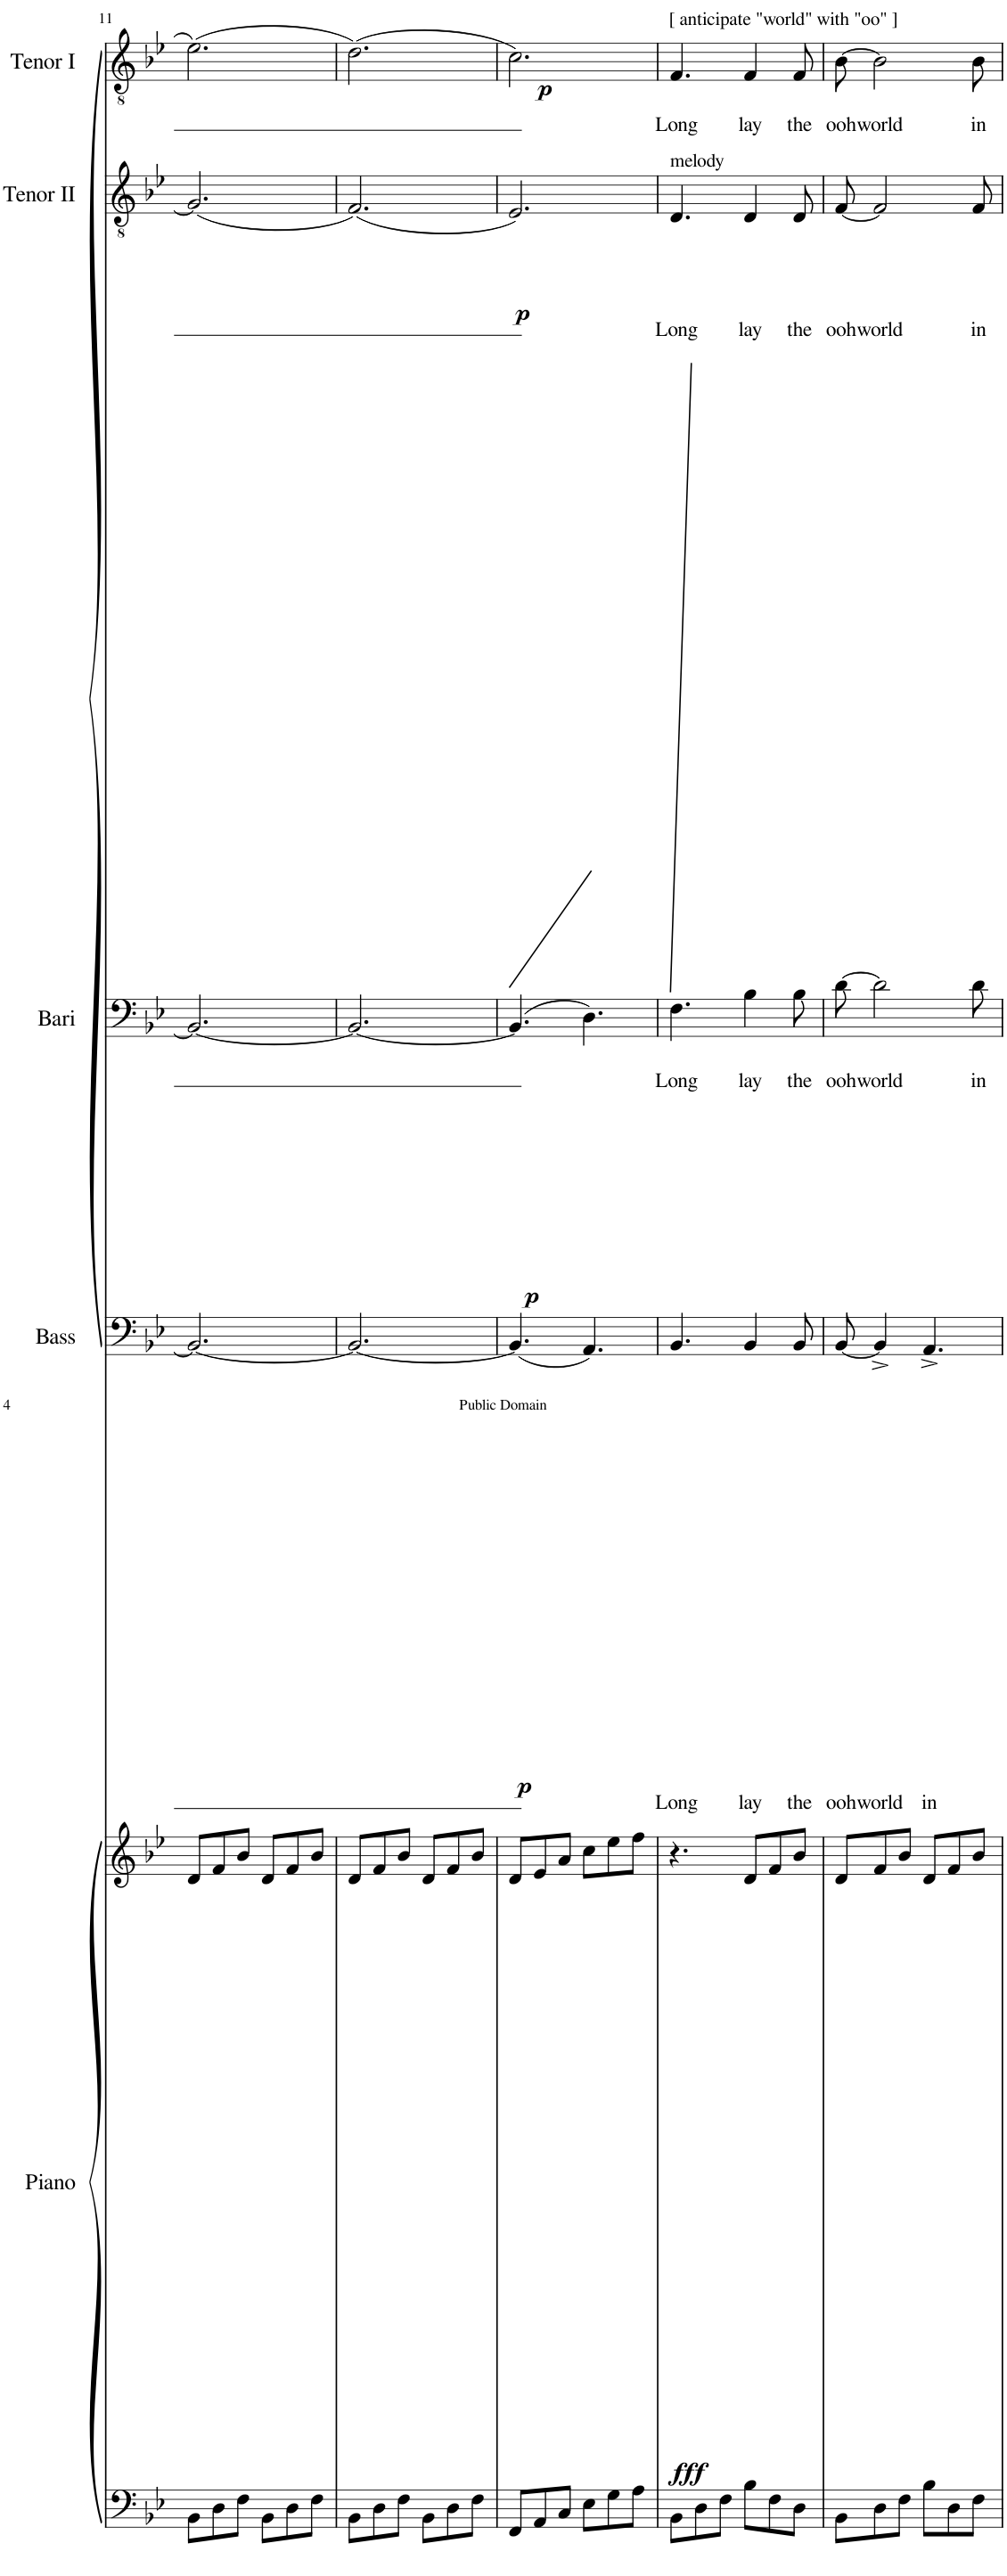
**kern	**kern	**dynam	**kern	**text	**text	**dynam	**kern	**text	**text	**dynam	**kern	**text	**text	**dynam	**kern	**text	**text	**dynam
*part5	*part5	*part5	*part4	*part4	*part4	*part4	*part3	*part3	*part3	*part3	*part2	*part2	*part2	*part2	*part1	*part1	*part1	*part1
*staff6	*staff5	*staff5/6	*staff4	*staff4	*staff4	*staff4	*staff3	*staff3	*staff3	*staff3	*staff2	*staff2	*staff2	*staff2	*staff1	*staff1	*staff1	*staff1
*I"Piano	*	*	*I"Bass	*	*	*	*I"Baritone	*	*	*	*I"Tenor II	*	*	*	*I"Tenor I	*	*	*
*I'Piano	*	*	*I'Bass	*	*	*	*I'Bari	*	*	*	*I'Tenor II	*	*	*	*I'Tenor I	*	*	*
!!LO:PB:g=z
*clefF4	*clefG2	*	*clefF4	*	*	*	*clefF4	*	*	*	*clefGv2	*	*	*	*clefGv2	*	*	*
*k[b-e-]	*k[b-e-]	*	*k[b-e-]	*	*	*	*k[b-e-]	*	*	*	*k[b-e-]	*	*	*	*k[b-e-]	*	*	*
*M6/8	*M6/8	*	*M6/8	*	*	*	*M6/8	*	*	*	*M6/8	*	*	*	*M6/8	*	*	*
=11	=11	=11	=11	=11	=11	=11	=11	=11	=11	=11	=11	=11	=11	=11	=11	=11	=11	=11
8BB-\L	8d/L	.	2.BB-/_	.	.	.	2.BB-/_	.	.	.	(2.G/]	.	.	.	(2.e-\	.	.	.
8D\	8f/	.	.	.	.	.	.	.	.	.	.	.	.	.	.	.	.	.
8F\J	8b-/J	.	.	.	.	.	.	.	.	.	.	.	.	.	.	.	.	.
8BB-\L	8d/L	.	.	.	.	.	.	.	.	.	.	.	.	.	.	.	.	.
8D\	8f/	.	.	.	.	.	.	.	.	.	.	.	.	.	.	.	.	.
8F\J	8b-/J	.	.	.	.	.	.	.	.	.	.	.	.	.	.	.	.	.
=12	=12	=12	=12	=12	=12	=12	=12	=12	=12	=12	=12	=12	=12	=12	=12	=12	=12	=12
8BB-\L	8d/L	.	2.BB-/_	.	.	.	2.BB-/_	.	.	.	(2.F/)	.	.	.	(2.d\)	.	.	.
8D\	8f/	.	.	.	.	.	.	.	.	.	.	.	.	.	.	.	.	.
8F\J	8b-/J	.	.	.	.	.	.	.	.	.	.	.	.	.	.	.	.	.
8BB-\L	8d/L	.	.	.	.	.	.	.	.	.	.	.	.	.	.	.	.	.
8D\	8f/	.	.	.	.	.	.	.	.	.	.	.	.	.	.	.	.	.
8F\J	8b-/J	.	.	.	.	.	.	.	.	.	.	.	.	.	.	.	.	.
=13	=13	=13	=13	=13	=13	=13	=13	=13	=13	=13	=13	=13	=13	=13	=13	=13	=13	=13
!	!	!	!	!	!	!LO:DY:b	!	!	!	!LO:DY:b	!	!	!	!LO:DY:b	!	!	!	!LO:DY:b
8FF/L	8d/L	.	(4.BB-/]	.	.	p	(4.BB-/]	.	.	p	2.E-/)	.	.	p	2.c\)	.	.	p
8AA/	8e-/	.	.	.	.	.	.	.	.	.	.	.	.	.	.	.	.	.
8C/J	8a/J	.	.	.	.	.	.	.	.	.	.	.	.	.	.	.	.	.
8E-\L	8cc\L	.	4.AA/)	.	.	.	4.D\)	.	.	.	.	.	.	.	.	.	.	.
8G\	8ee-\	.	.	.	.	.	.	.	.	.	.	.	.	.	.	.	.	.
8A\J	8ff\J	.	.	.	.	.	.	.	.	.	.	.	.	.	.	.	.	.
=14	=14	=14	=14	=14	=14	=14	=14	=14	=14	=14	=14	=14	=14	=14	=14	=14	=14	=14
!	!	!	!	!	!	!	!	!	!	!	!	!	!	!	!LO:TX:a:t=[ anticipate "world" with "oo" ]	!	!	!
!	!	!	!	!	!	!	!	!	!	!	!LO:TX:a:t=melody	!	!	!	!	!	!	!
!	!	!LO:DY:b=2	!	!	!LO:LY:b	!	!	!	!LO:LY:b	!	!	!	!LO:LY:b	!	!	!	!LO:LY:b	!
!	!	!LO:DY:n=1:b	!	!	!	!	!	!	!	!	!	!	!	!	!	!	!	!
8BB-\L	4.r	fff fff	4.BB-/	.	Long	.	4.F\	.	Long	.	4.D/	.	Long	.	4.F/	.	Long	.
8D\	.	.	.	.	.	.	.	.	.	.	.	.	.	.	.	.	.	.
8F\J	.	.	.	.	.	.	.	.	.	.	.	.	.	.	.	.	.	.
!	!	!	!	!	!LO:LY:b	!	!	!	!LO:LY:b	!	!	!	!LO:LY:b	!	!	!	!LO:LY:b	!
8B-\L	8d/L	.	4BB-/	.	lay	.	4B-\	.	lay	.	4D/	.	lay	.	4F/	.	lay	.
8F\	8f/	.	.	.	.	.	.	.	.	.	.	.	.	.	.	.	.	.
!	!	!	!	!	!LO:LY:b	!	!	!	!LO:LY:b	!	!	!	!LO:LY:b	!	!	!	!LO:LY:b	!
8D\J	8b-/J	.	8BB-/	.	the	.	8B-\	.	the	.	8D/	.	the	.	8F/	.	the	.
=15	=15	=15	=15	=15	=15	=15	=15	=15	=15	=15	=15	=15	=15	=15	=15	=15	=15	=15
!	!	!	!	!	!LO:LY:b	!	!	!	!LO:LY:b	!	!	!	!LO:LY:b	!	!	!	!LO:LY:b	!
8BB-\L	8d/L	.	[8BB-/	.	ooh-	.	[8d\	.	ooh-	.	[8F/	.	ooh-	.	[8B-\	.	ooh-	.
!	!	!	!	!	!LO:LY:b	!	!	!	!LO:LY:b	!	!	!	!LO:LY:b	!	!	!	!LO:LY:b	!
8D\	8f/	.	4BB-^/]	.	-world	.	2d\]	.	-world	.	2F/]	.	-world	.	2B-\]	.	-world	.
8F\J	8b-/J	.	.	.	.	.	.	.	.	.	.	.	.	.	.	.	.	.
!	!	!	!	!	!LO:LY:b	!	!	!	!	!	!	!	!	!	!	!	!	!
8B-\L	8d/L	.	4.AA^/	.	in	.	.	.	.	.	.	.	.	.	.	.	.	.
8D\	8f/	.	.	.	.	.	.	.	.	.	.	.	.	.	.	.	.	.
!	!	!	!	!	!	!	!	!	!LO:LY:b	!	!	!	!LO:LY:b	!	!	!	!LO:LY:b	!
8F\J	8b-/J	.	.	.	.	.	8d\	.	in	.	8F/	.	in	.	8B-\	.	in	.
=	=	=	=	=	=	=	=	=	=	=	=	=	=	=	=	=	=	=
*-	*-	*-	*-	*-	*-	*-	*-	*-	*-	*-	*-	*-	*-	*-	*-	*-	*-	*-
